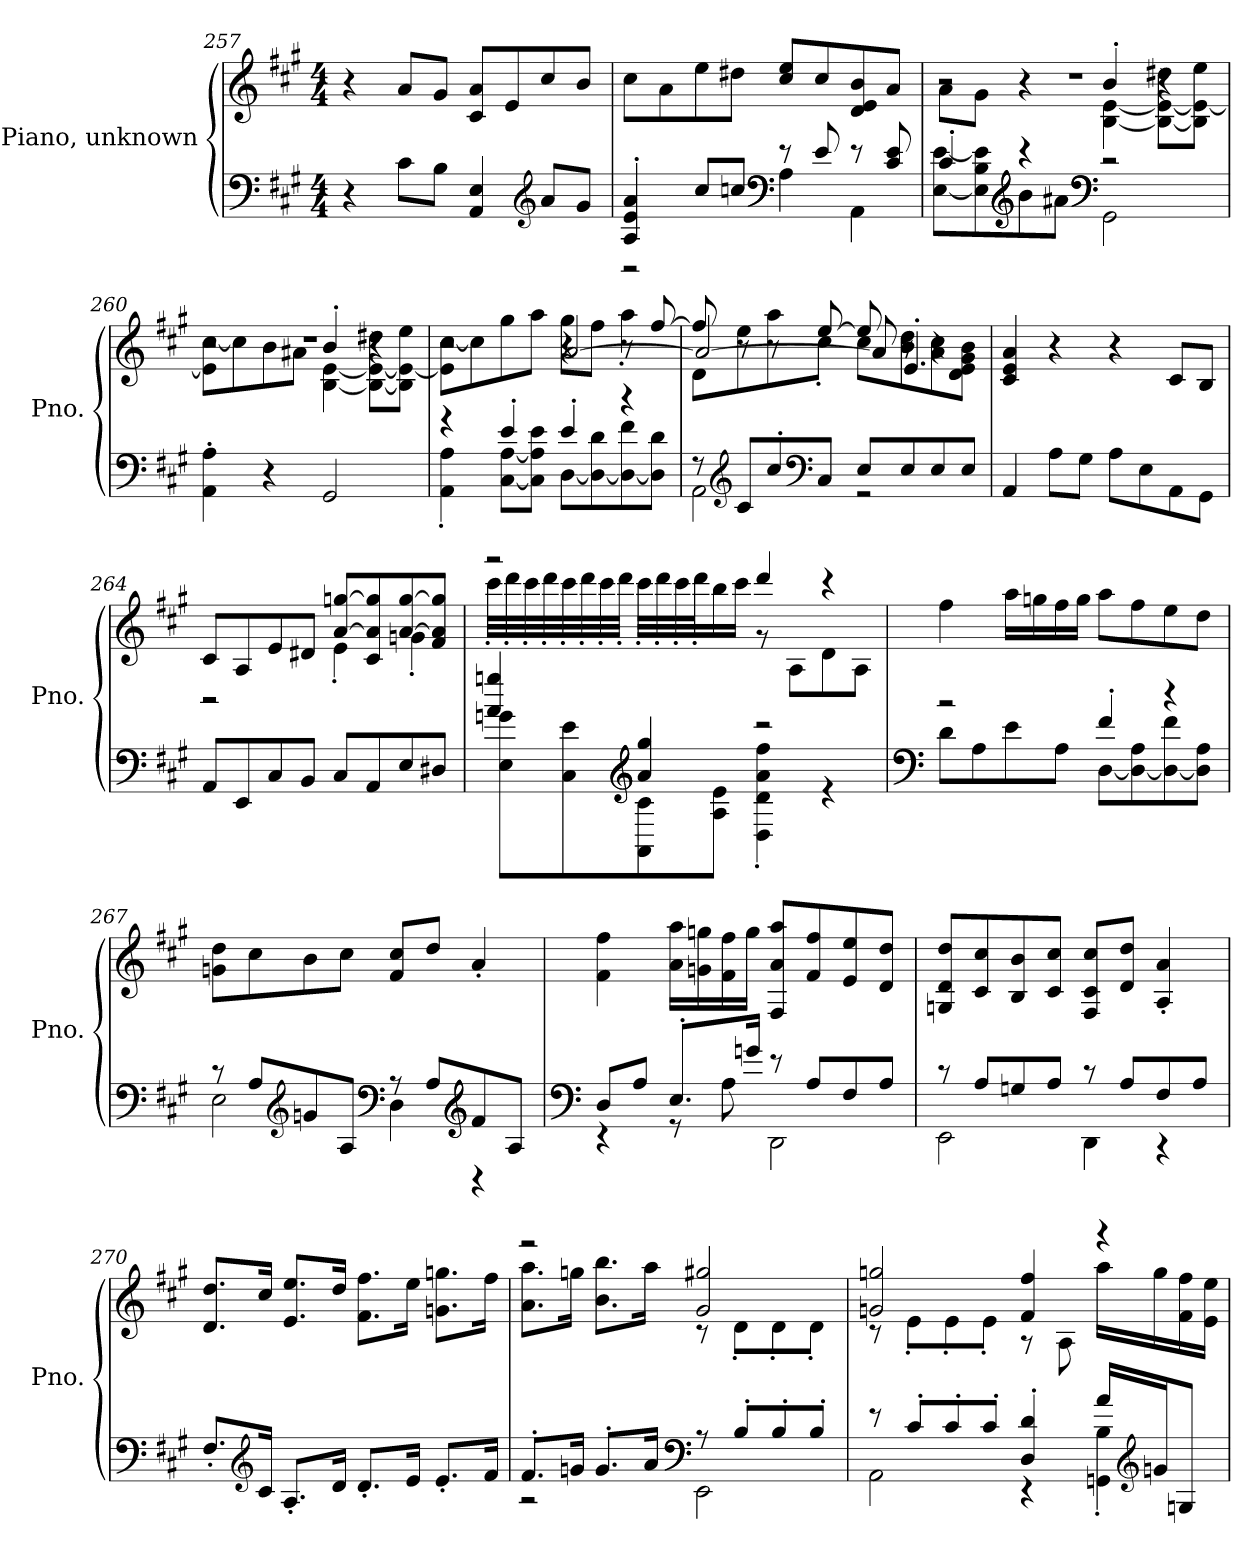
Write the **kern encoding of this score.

**kern	**kern
*part1	*part1
*staff2	*staff1
*I"Piano, unknown	*
*I'Pno.	*
*clefF4	*clefG2
*k[f#c#g#]	*k[f#c#g#]
*M4/4	*M4/4
=257	=257
4r	4r
8c#\L	8a/L
8B\J	8g#/J
4AA/ 4E/	8c#/ 8a/L
.	8e/
*clefG2	*
8a/L	8cc#/
8g#/J	8b/J
!!LO:LB:g=z
=258	=258
*^	*
4A/' 4e/' 4a/'	2r	8cc#\L
.	.	8a\
8cc#/L	.	8ee\
8ccn/J	.	8dd#X\J
*clefF4	*	*
8r	4A\	8cc#/ 8ee/L
8e/	.	8cc#/
8r	4AA\	8d/ 8e/ 8b/
8c#/ 8e/	.	8a/J
=259	=259	=259
*	*	*^
*	*	*	*^
4c#'/	[8E\ [8e\L	1r	8a\L	2r
.	8E\] 8B\ 8e\]	.	8g#\J	.
*clefG2	*	*	*	*
4r	8b\	.	4r	.
.	8a#X\J	.	.	.
*clefF4	*	*	*	*
2r	2GG#\	.	[4B\ [4e\	4b'/
.	.	.	8B\_ 8e\_ 8dd#X\L	4r
.	.	.	8B\] 8e\_ 8ee\J	.
*v	*v	*	*	*
=260	=260	=260	=260
4AA\' 4A\'	1r	8e\] [8cc#\L	2r
.	.	8cc#\]	.
4r	.	8b\	.
.	.	8a#X\J	.
2GG#/	.	[4B\ [4e\	4b'/
.	.	8B\_ 8e\_ 8dd#X\L	4r
.	.	8B\] 8e\_ 8ee\J	.
!!LO:LB:g=z	!!	!!
=261	=261	=261	=261
*^	*	*	*
4r	4AA\' 4A\'	2r	8e\] [8cc#\L	2r
.	.	.	8cc#\]	.
4e'/	[8C#\ [8A\L	.	8gg#\	.
.	8C#\] 8A\] 8e\J	.	8aa\J	.
4e'/	[8D\L	4r	8gg#\L	[2a/
.	8D\_ 8d\	.	8ff#\J	.
4r	8D\_ 8f#\	8r	4aa'\	.
.	8D\] 8d\J	[8ff#/	.	.
=262	=262	=262	=262	=262
8r	2AA\	8ff#/]	8d\L	2a/_
*clefG2	*	*	*	*
8c#/L	.	8r	8ee\	.
8cc#'/	.	8r	8aa\	.
*clefF4	*	*	*	*
8C#/J	.	[8ee/	8cc#'\J	.
8E/L	2r	8ee/]	8cc#\L	8a/]
8E/	.	8r	8b\ 8dd\	4.e'/
8E/	.	4r	8a\ 8cc#\	.
8E/J	.	.	8d\ 8e\ 8g#\ 8b\J	.
*v	*v	*	*	*
*	*v	*v	*v
=263	=263
4AA/	4c#/ 4e/ 4a/
8A\L	4r
8G#\J	.
8A\L	4r
8E\	.
8AA\	8c#/L
8GG#\J	8B/J
!!LO:LB:g=z
=264	=264
*	*^
8AA/L	8c#/L	2r
8EE/	8A/	.
8C#/	8e/	.
8BB/J	8d#X/J	.
8C#/L	[8a/ [8ggn/L	4e'\
8AA/	8c#/ 8a/] 8gg/]	.
8E/	[8a/ [8gg/	4gn'\
8D#X/J	8f#/ 8a/] 8gg/]J	.
=265	=265	=265
*^	*	*
4a/ 4ggn/	8E\ 8gn\L	2r	32ccc#'\LLL
.	.	.	32ddd'\
.	.	.	32ccc#'\
.	.	.	32ddd'\
.	8C#\ 8e\	.	32ccc#'\
.	.	.	32ddd'\
.	.	.	32ccc#'\
.	.	.	32ddd'\JJJ
*clefG2	*	*	*
4a/ 4gg/	8AA\ 8c#\	.	32ccc#'\LLL
.	.	.	32ddd'\
.	.	.	32ccc#'\
.	.	.	32ddd'\J
.	8A\ 8e\J	.	16bb\
.	.	.	16ccc#\JJ
2r	4D\' 4d\' 4a\' 4ff#\'	4ddd/	8r
.	.	.	8A\L
.	4r	4r	8d\
.	.	.	8A\J
*	*	*v	*v
!!LO:LB:g=z
=266	=266	=266
*clefF4	*	*
2r	8d\L	4ff#\
.	8A\	.
.	8e\	16aa\LL
.	.	16ggn\
.	8A\J	16ff#\
.	.	16gg\JJ
4f#'/	[8D\L	8aa\L
.	8D\_ 8A\	8ff#\
4r	8D\_ 8f#\	8ee\
.	8D\] 8A\J	8dd\J
=267	=267	=267
8r	2E\	8gn\ 8dd\L
8A/L	.	8cc#\
*clefG2	*	*
8gn/	.	8b\
8A/J	.	8cc#\J
*clefF4	*	*
8r	4D\	8f#/ 8cc#/L
8A/L	.	8dd/J
*clefG2	*	*
8f#/	4r	4a'/
8A/J	.	.
=268	=268	=268
*clefF4	*	*
8D/L	4r	4f#\ 4ff#\
8A/J	.	.
8.E'/L	8r	16a\ 16aa\LL
.	.	16gn\ 16ggn\
.	8A\	16f#\ 16ff#\
16gn/Jk	.	16gg\JJ
8r	2DD\	8F#/ 8a/ 8aa/L
8A/L	.	8f#/ 8ff#/
8F#/	.	8e/ 8ee/
8A/J	.	8d/ 8dd/J
!!LO:LB:g=z
=269	=269	=269
8r	2EE\	8Gn/ 8d/ 8dd/L
8A/L	.	8c#/ 8cc#/
8Gn/	.	8B/ 8b/
8A/J	.	8c#/ 8cc#/J
8r	4DD\	8F#/ 8c#/ 8cc#/L
8A/L	.	8d/ 8dd/J
8F#/	4r	4A/' 4a/'
8A/J	.	.
*v	*v	*
=270	=270
8.F#'/L	8.d/ 8.dd/L
*clefG2	*
16c#/Jk	16cc#/Jk
8.A'/L	8.e/ 8.ee/L
16d/Jk	16dd/Jk
8.d'/L	8.f#\ 8.ff#\L
16e/Jk	16ee\Jk
8.e'/L	8.gn\ 8.ggn\L
16f#/Jk	16ff#\Jk
=271	=271
*^	*^
8.f#'/L	2r	2r	8.a\ 8.aa\L
16gn/Jk	.	.	16ggn\Jk
8.g'/L	.	.	8.b\ 8.bb\L
16a/Jk	.	.	16aa\Jk
*clefF4	*	*	*
8r	2EE\	2g#/ 2gg#X/	8r
8B'/L	.	.	8d'\L
8B'/	.	.	8d'\
8B'/J	.	.	8d'\J
!!LO:PB:g=z	!!
=272	=272	=272	=272
8r	2AA\	2gn/ 2ggn/	8r
8c#'/L	.	.	8e'\L
8c#'/	.	.	8e'\
8c#'/J	.	.	8e'\J
4D/' 4d/'	4r	4f#/ 4ff#/	8r
.	.	.	8A\
16a/LL	4GGn\' 4B\'	4r	16aa\LL
*clefG2	*	*	*
16gn/J	.	.	16gg\
8Gn/J	.	.	16f#\ 16ff#\
.	.	.	16e\ 16ee\JJ
*v	*v	*	*
*	*v	*v
=	=
*-	*-
